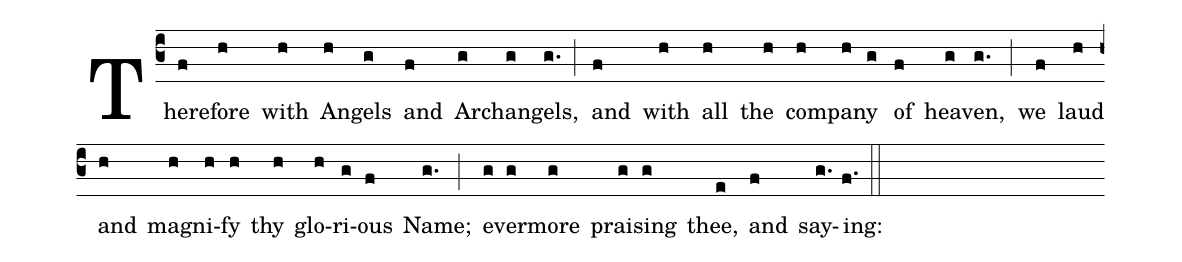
%%
(c3)There(f)fore(h) with(h) An(h)gels(g) and(f) Arch(g)an(g)gels,(g.) (;) and(f) with(h) all(h) the(h) com(h)pa(h)ny(g) of(f) heav(g)en,(g.) (;) we(f) laud(h) and(h) mag(h)ni(h)fy(h) thy(h) glo(h)ri(g)ous(f) Name;(g.) (;) ev(g)er(g)more(g) prais(g)ing(g) thee,(e) and(f) say(g.)ing:(f.) (::)
